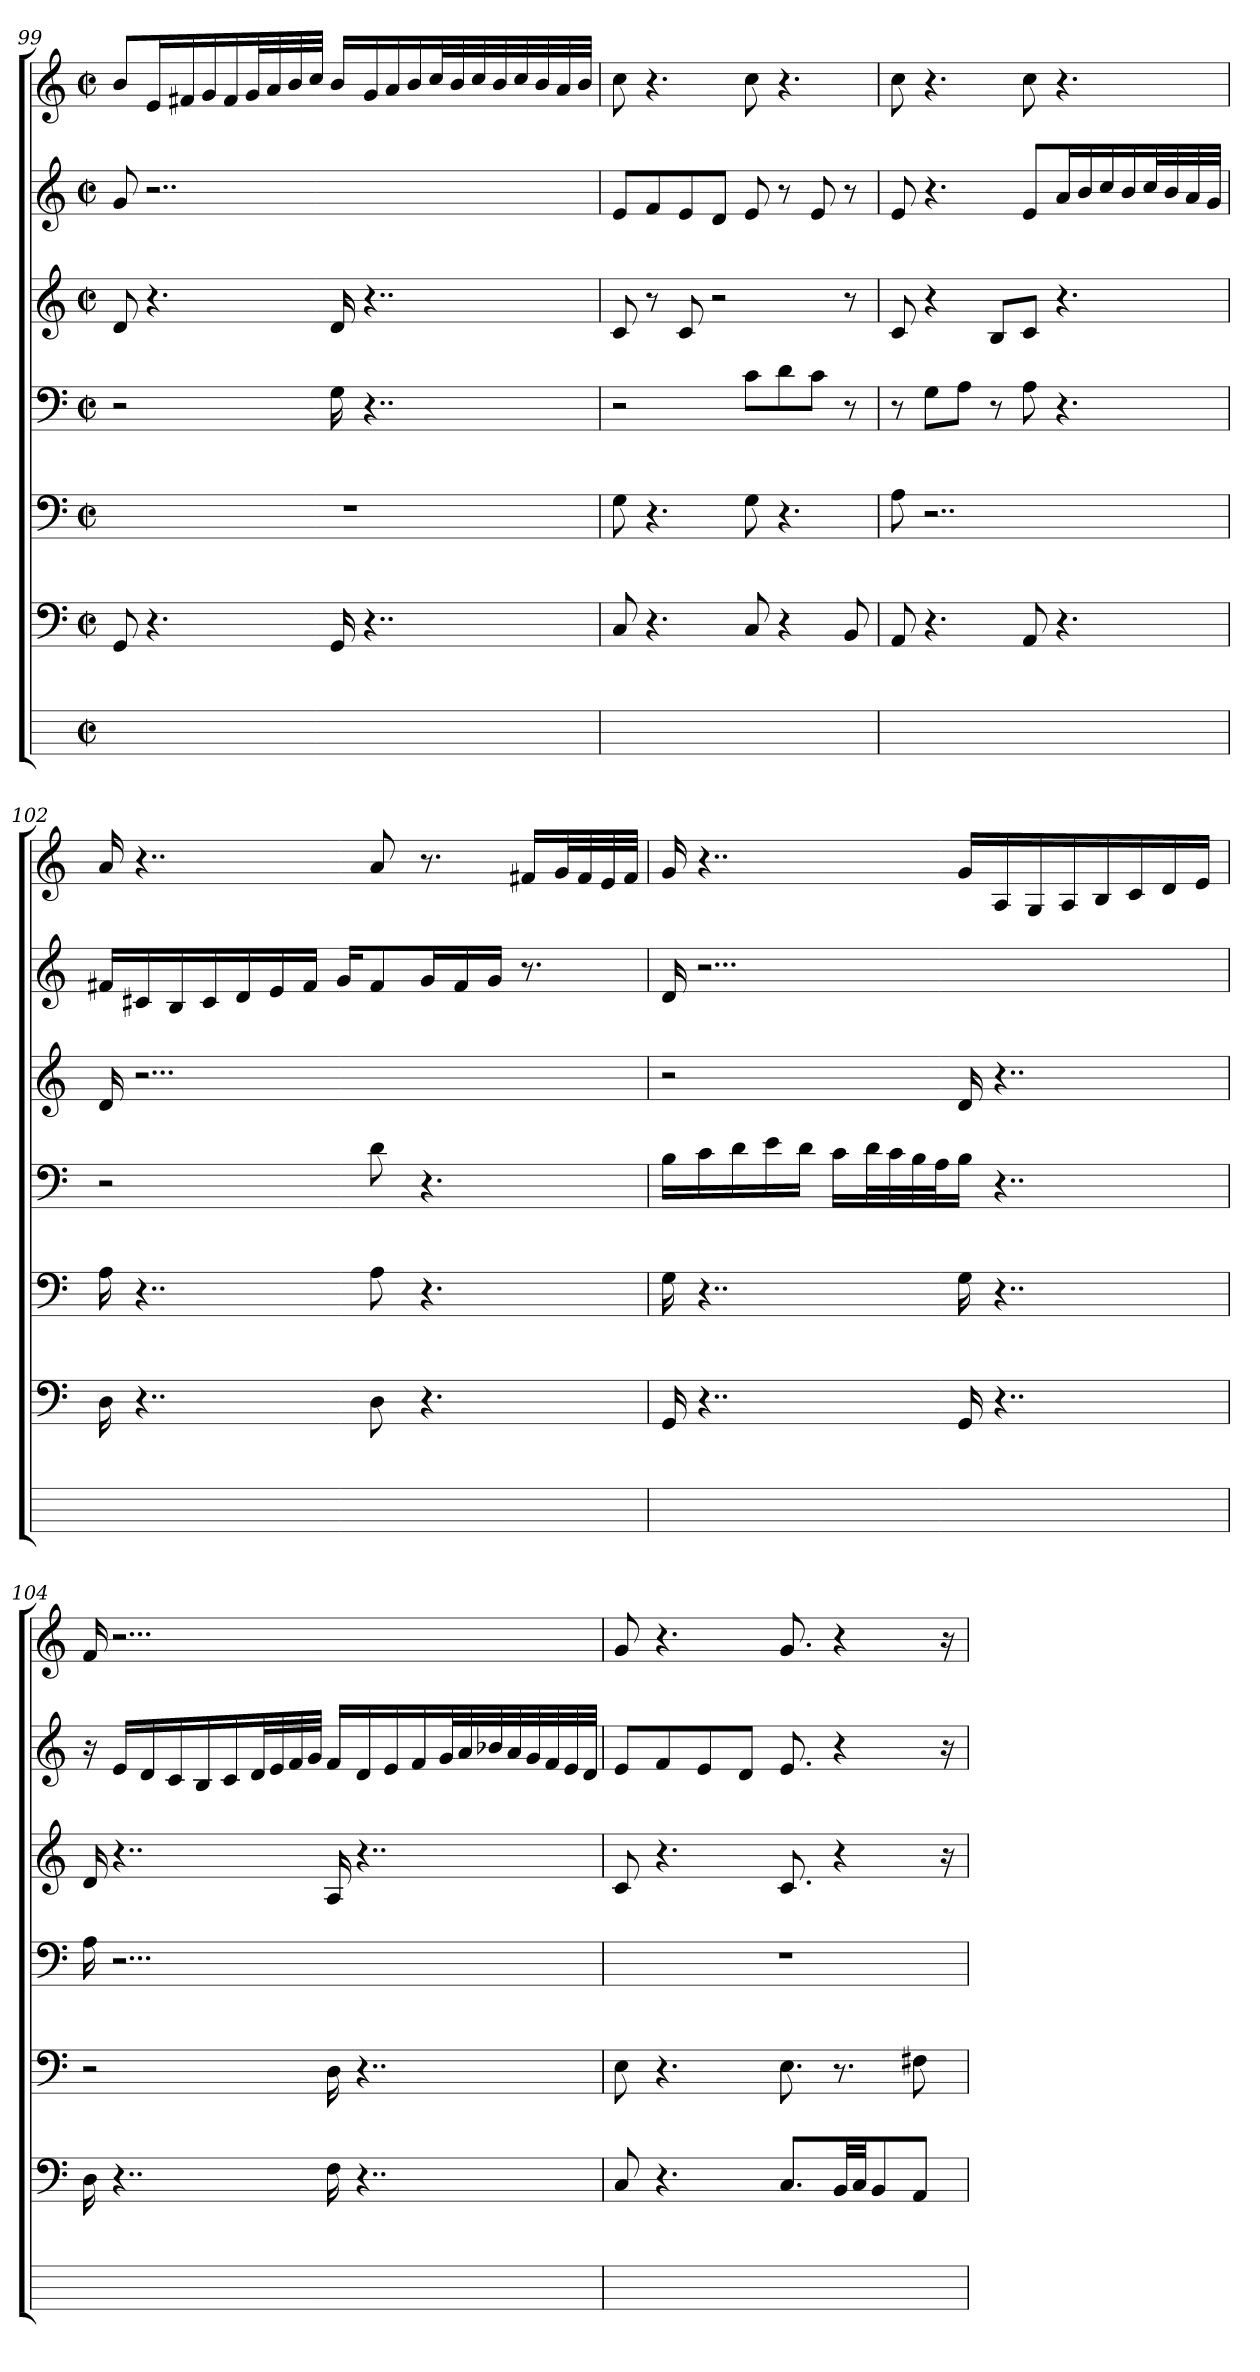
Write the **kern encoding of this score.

**kern	**kern	**kern	**kern	**kern	**kern	**kern
*part7	*part6	*part5	*part4	*part3	*part2	*part1
*staff7	*staff6	*staff5	*staff4	*staff3	*staff2	*staff1
*	*clefF4	*clefF4	*clefF4	*clefG2	*clefG2	*clefG2
*	*k[]	*k[]	*k[]	*k[]	*k[]	*k[]
*	*C:	*C:	*C:	*C:	*C:	*C:
*M2/2	*M2/2	*M2/2	*M2/2	*M2/2	*M2/2	*M2/2
*met(c|)	*met(c|)	*met(c|)	*met(c|)	*met(c|)	*met(c|)	*met(c|)
=99	=99	=99	=99	=99	=99	=99
1ryy	8GG	1r	2r	8d	8g	8bL
.	4.r	.	.	4.r	2..r	16eiL
.	.	.	.	.	.	16f#Xi
.	.	.	.	.	.	16gi
.	.	.	.	.	.	16f#i
.	.	.	.	.	.	32giL
.	.	.	.	.	.	32ai
.	.	.	.	.	.	32bi
.	.	.	.	.	.	32cciJJJ
.	16GGj	.	16G	16dj	.	16bjLL
.	4..r	.	4..r	4..r	.	16gi
.	.	.	.	.	.	16ai
.	.	.	.	.	.	16bi
.	.	.	.	.	.	32cciL
.	.	.	.	.	.	32bi
.	.	.	.	.	.	32cci
.	.	.	.	.	.	32bi
.	.	.	.	.	.	32cci
.	.	.	.	.	.	32bi
.	.	.	.	.	.	32ai
.	.	.	.	.	.	32biJJJ
=100	=100	=100	=100	=100	=100	=100
1ryy	8C	8G	2r	8c	8eL	8cc
.	4.r	4.r	.	8r	8fi	4.r
.	.	.	.	8cj	8ej	.
.	.	.	.	2r	8diJ	.
.	8Cj	8Gj	8cL	.	8ej	8ccj
.	4r	4.r	8di	.	8r	4.r
.	.	.	8cjJ	.	8ej	.
.	8BBi	.	8r	8r	8r	.
=101	=101	=101	=101	=101	=101	=101
1ryy	8AA	8A	8r	8c	8e	8ccj
.	4.r	2..r	8GiL	4r	4.r	4.r
.	.	.	8AJ	.	.	.
.	.	.	8r	8BiL	.	.
.	8AAj	.	8A	8cjJ	8ejL	8ccj
.	4.r	.	4.r	4.r	16aiL	4.r
.	.	.	.	.	16bi	.
.	.	.	.	.	16cci	.
.	.	.	.	.	16bi	.
.	.	.	.	.	32cciL	.
.	.	.	.	.	32bi	.
.	.	.	.	.	32ai	.
.	.	.	.	.	32giJJJ	.
=102	=102	=102	=102	=102	=102	=102
1ryy	16D	16Aj	2r	16d	16f#XZLL	16a
.	4..r	4..r	.	2...r	16c#Xi	4..r
.	.	.	.	.	16Bi	.
.	.	.	.	.	16c#i	.
.	.	.	.	.	16di	.
.	.	.	.	.	16ei	.
.	.	.	.	.	16f#iJJ	.
.	.	.	.	.	16giKL	.
.	8Dj	8AV	8d	.	8f#V	8aj
.	4.r	4.r	4.r	.	16giL	8.r
.	.	.	.	.	16f#i	.
.	.	.	.	.	16gVJJ	.
.	.	.	.	.	8.r	16f#iLL
.	.	.	.	.	.	32giL
.	.	.	.	.	.	32f#i
.	.	.	.	.	.	32ei
.	.	.	.	.	.	32f#iJJJ
=103	=103	=103	=103	=103	=103	=103
1ryy	16GG	16G	16BVLL	2r	16d	16g
.	4..r	4..r	16ci	.	2...r	4..r
.	.	.	16di	.	.	.
.	.	.	16ei	.	.	.
.	.	.	16djJJ	.	.	.
.	.	.	16ciLL	.	.	.
.	.	.	32diL	.	.	.
.	.	.	32ci	.	.	.
.	.	.	32Bi	.	.	.
.	.	.	32AiJ	.	.	.
.	16GGj	16Gj	16BJJ	16d	.	16gjLL
.	4..r	4..r	4..r	4..r	.	16Ai
.	.	.	.	.	.	16Gi
.	.	.	.	.	.	16Ai
.	.	.	.	.	.	16Bi
.	.	.	.	.	.	16ci
.	.	.	.	.	.	16di
.	.	.	.	.	.	16eiJJ
=104	=104	=104	=104	=104	=104	=104
1ryy	16D	2r	16A	16dj	16r	16f
.	4..r	.	2...r	4..r	16eiLL	2...r
.	.	.	.	.	16di	.
.	.	.	.	.	16ci	.
.	.	.	.	.	16Bi	.
.	.	.	.	.	16ci	.
.	.	.	.	.	32diL	.
.	.	.	.	.	32ei	.
.	.	.	.	.	32fi	.
.	.	.	.	.	32giJJJ	.
.	16FV	16D	.	16A	16fLL	.
.	4..r	4..r	.	4..r	16di	.
.	.	.	.	.	16ei	.
.	.	.	.	.	16fi	.
.	.	.	.	.	32giL	.
.	.	.	.	.	32ai	.
.	.	.	.	.	32b-Xi	.
.	.	.	.	.	32ai	.
.	.	.	.	.	32gi	.
.	.	.	.	.	32fi	.
.	.	.	.	.	32ei	.
.	.	.	.	.	32diJJJ	.
=105	=105	=105	=105	=105	=105	=105
1ryy	8C	8E	1r	8c	8eL	8g
.	4.r	4.r	.	4.r	8fi	4.r
.	.	.	.	.	8ei	.
.	.	.	.	.	8dJ	.
.	8.CjL	8.Ej	.	8.cj	8.e	8.gj
.	32BBiLL	8.r	.	4r	4r	4r
.	32CiJJ	.	.	.	.	.
.	8BB	.	.	.	.	.
.	8AAVJ	8F#XV	.	.	.	.
.	.	.	.	16r	16r	16r
=	=	=	=	=	=	=
*-	*-	*-	*-	*-	*-	*-
